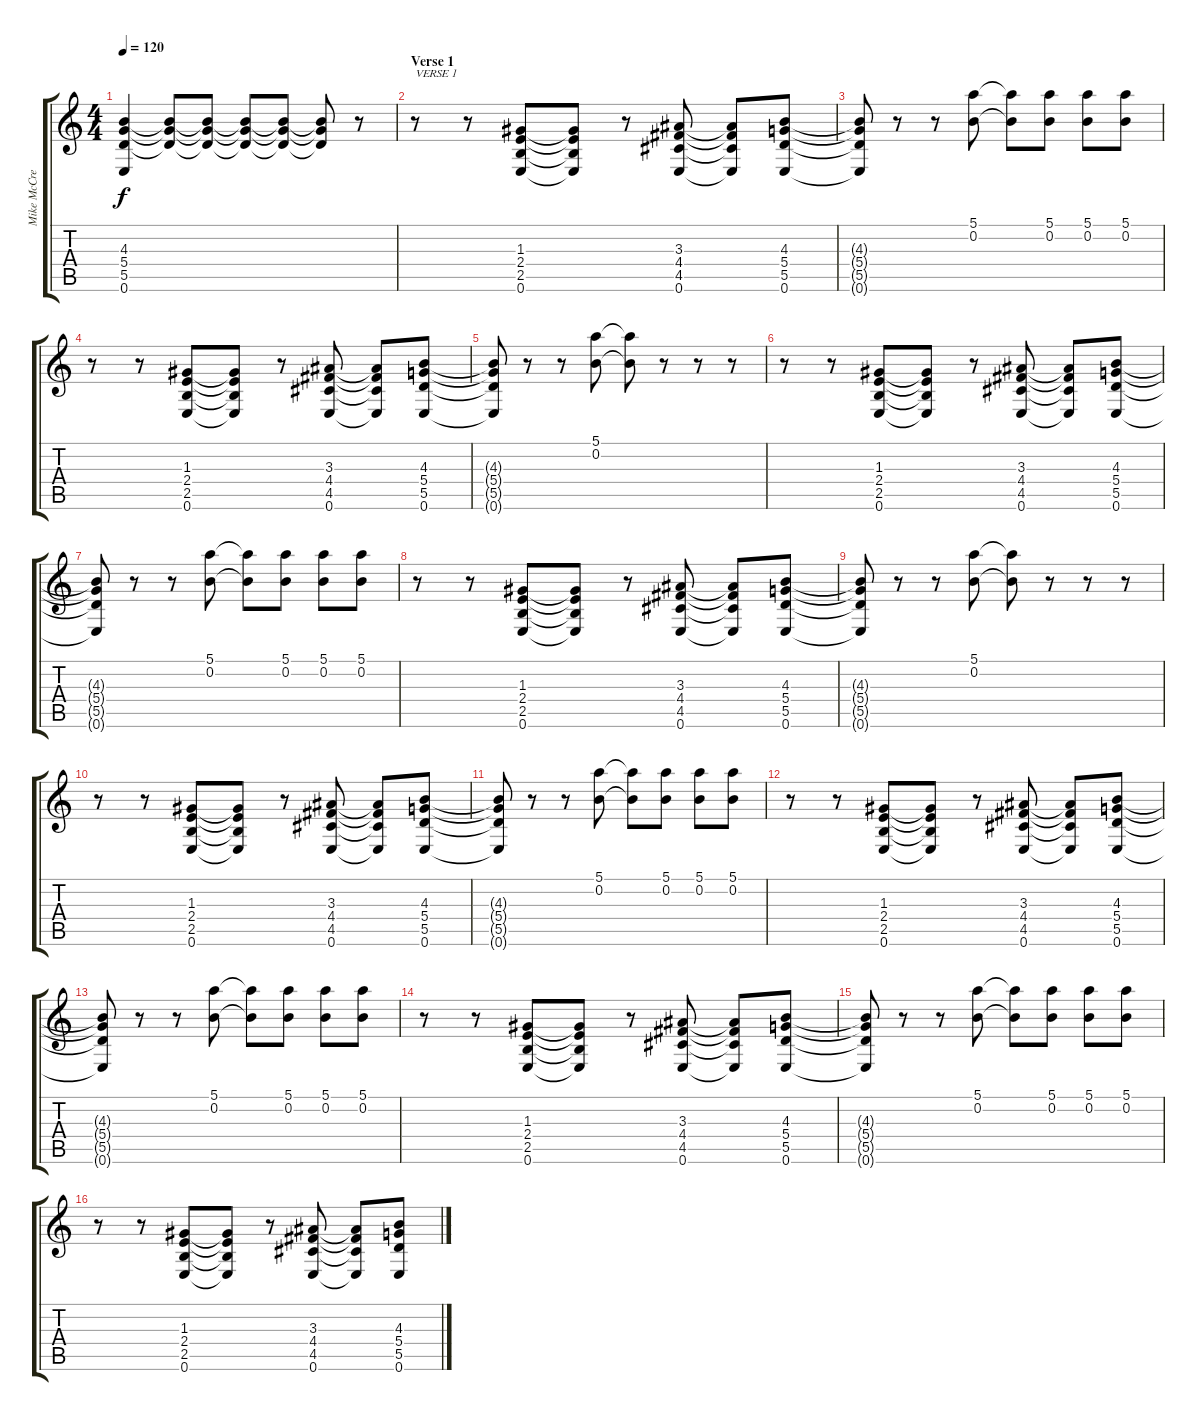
\track ("Mike McCready" "Mike McCre") {instrument electricguitarclean}
\staff {score tabs}
\tuning (E4 B3 G3 D3 A2 E2) {hide}
\ts (4 4)
\tempo 120
\clef g2
\ks c
(4.3{t} 5.4{t} 5.5{t} 0.6{t}).4{dy f} (4.3{t} 5.4{t} 5.5{t}).8 (4.3{t} 5.4{t} 5.5{t}).8 (4.3{t} 5.4{t} 5.5{t}).8 (4.3{t} 5.4{t} 5.5{t}).8 (4.3{t} 5.4{t} 5.5{t}).8 r.8 |
\section ("" "Verse 1")
r.8{txt "VERSE 1"} r.8 (1.3 2.4 2.5 0.6).8 (1.3{t} 2.4{t} 2.5{t} 0.6{t}).8 r.8 (3.3 4.4 4.5 0.6).8 (3.3{t} 4.4{t} 4.5{t} 0.6{t}).8 (4.3 5.4 5.5 0.6).8 |
(4.3{t} 5.4{t} 5.5{t} 0.6{t}).8 r.8 r.8 (5.1 0.2).8 (5.1{t} 0.2{t}).8 (5.1 0.2).8 (5.1 0.2).8 (5.1 0.2).8 |
r.8 r.8 (1.3 2.4 2.5 0.6).8 (1.3{t} 2.4{t} 2.5{t} 0.6{t}).8 r.8 (3.3 4.4 4.5 0.6).8 (3.3{t} 4.4{t} 4.5{t} 0.6{t}).8 (4.3 5.4 5.5 0.6).8 |
(4.3{t} 5.4{t} 5.5{t} 0.6{t}).8 r.8 r.8 (5.1 0.2).8 (5.1{t} 0.2{t}).8 r.8 r.8 r.8 |
r.8 r.8 (1.3 2.4 2.5 0.6).8 (1.3{t} 2.4{t} 2.5{t} 0.6{t}).8 r.8 (3.3 4.4 4.5 0.6).8 (3.3{t} 4.4{t} 4.5{t} 0.6{t}).8 (4.3 5.4 5.5 0.6).8 |
(4.3{t} 5.4{t} 5.5{t} 0.6{t}).8 r.8 r.8 (5.1 0.2).8 (5.1{t} 0.2{t}).8 (5.1 0.2).8 (5.1 0.2).8 (5.1 0.2).8 |
r.8 r.8 (1.3 2.4 2.5 0.6).8 (1.3{t} 2.4{t} 2.5{t} 0.6{t}).8 r.8 (3.3 4.4 4.5 0.6).8 (3.3{t} 4.4{t} 4.5{t} 0.6{t}).8 (4.3 5.4 5.5 0.6).8 |
(4.3{t} 5.4{t} 5.5{t} 0.6{t}).8 r.8 r.8 (5.1 0.2).8 (5.1{t} 0.2{t}).8 r.8 r.8 r.8 |
r.8 r.8 (1.3 2.4 2.5 0.6).8 (1.3{t} 2.4{t} 2.5{t} 0.6{t}).8 r.8 (3.3 4.4 4.5 0.6).8 (3.3{t} 4.4{t} 4.5{t} 0.6{t}).8 (4.3 5.4 5.5 0.6).8 |
(4.3{t} 5.4{t} 5.5{t} 0.6{t}).8 r.8 r.8 (5.1 0.2).8 (5.1{t} 0.2{t}).8 (5.1 0.2).8 (5.1 0.2).8 (5.1 0.2).8 |
r.8 r.8 (1.3 2.4 2.5 0.6).8 (1.3{t} 2.4{t} 2.5{t} 0.6{t}).8 r.8 (3.3 4.4 4.5 0.6).8 (3.3{t} 4.4{t} 4.5{t} 0.6{t}).8 (4.3 5.4 5.5 0.6).8 |
(4.3{t} 5.4{t} 5.5{t} 0.6{t}).8 r.8 r.8 (5.1 0.2).8 (5.1{t} 0.2{t}).8 (5.1 0.2).8 (5.1 0.2).8 (5.1 0.2).8 |
r.8 r.8 (1.3 2.4 2.5 0.6).8 (1.3{t} 2.4{t} 2.5{t} 0.6{t}).8 r.8 (3.3 4.4 4.5 0.6).8 (3.3{t} 4.4{t} 4.5{t} 0.6{t}).8 (4.3 5.4 5.5 0.6).8 |
(4.3{t} 5.4{t} 5.5{t} 0.6{t}).8 r.8 r.8 (5.1 0.2).8 (5.1{t} 0.2{t}).8 (5.1 0.2).8 (5.1 0.2).8 (5.1 0.2).8 |
r.8 r.8 (1.3 2.4 2.5 0.6).8 (1.3{t} 2.4{t} 2.5{t} 0.6{t}).8 r.8 (3.3 4.4 4.5 0.6).8 (3.3{t} 4.4{t} 4.5{t} 0.6{t}).8 (4.3 5.4 5.5 0.6).8
